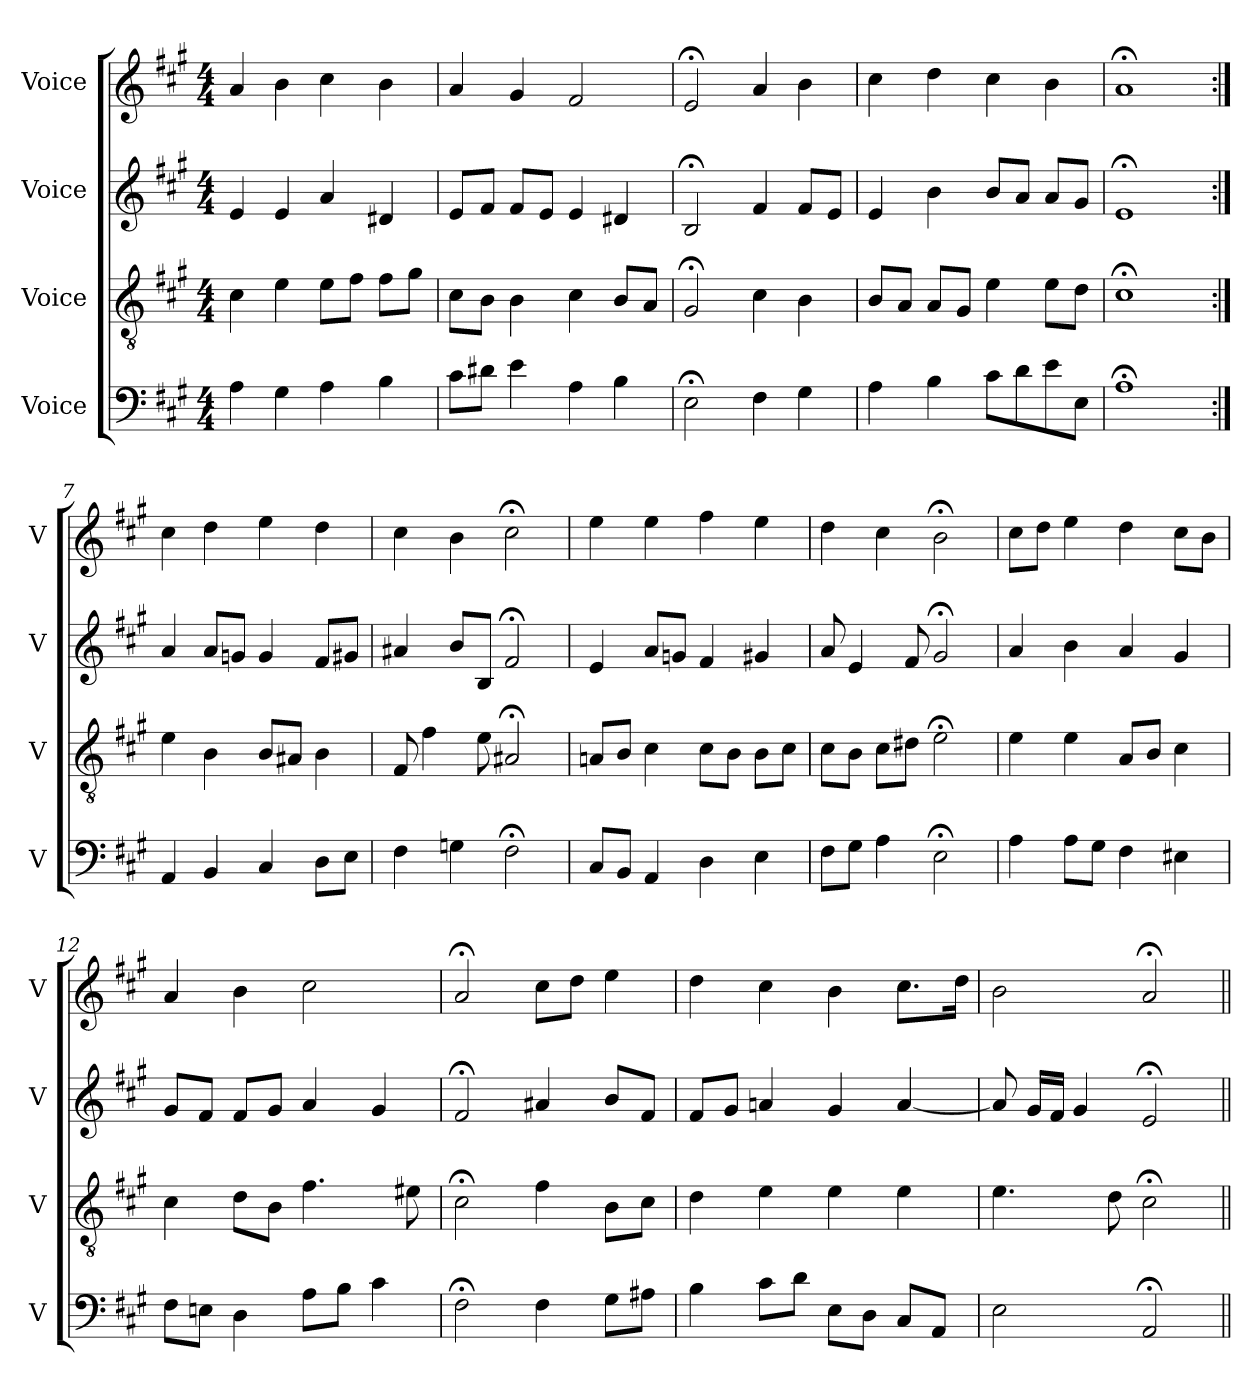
**kern	**kern	**kern	**kern
*part4	*part3	*part2	*part1
*staff4	*staff3	*staff2	*staff1
*I"Voice	*I"Voice	*I"Voice	*I"Voice
*I'V	*I'V	*I'V	*I'V
*clefF4	*clefGv2	*clefG2	*clefG2
*k[f#c#g#]	*k[f#c#g#]	*k[f#c#g#]	*k[f#c#g#]
*M4/4	*M4/4	*M4/4	*M4/4
=	=	=	=
4A	4c#	4e	4a
4G#	4e	4e	4b
4A	8eL	4a	4cc#
.	8f#J	.	.
4B	8f#L	4d#X	4b
.	8g#J	.	.
=3	=3	=3	=3
8c#L	8c#L	8eL	4a
8d#XJ	8BJ	8f#J	.
4e	4B	8f#L	4g#
.	.	8eJ	.
4A	4c#	4e	2f#
4B	8BL	4d#X	.
.	8AJ	.	.
=4	=4	=4	=4
2E;<	2G#;<	2B;<	2e;<
4F#	4c#	4f#	4a
4G#	4B	8f#L	4b
.	.	8eJ	.
=5	=5	=5	=5
4A	8BL	4e	4cc#
.	8AJ	.	.
4B	8AL	4b	4dd
.	8G#J	.	.
8c#L	4e	8bL	4cc#
8d	.	8aJ	.
8e	8eL	8aL	4b
8EJ	8dJ	8g#J	.
=6	=6	=6	=6
1A;<	1c#;<	1e;<	1a;<
=7:|!	=7:|!	=7:|!	=7:|!
4AA	4e	4a	4cc#
4BB	4B	8aL	4dd
.	.	8gnJ	.
4C#	8BL	4g	4ee
.	8A#XJ	.	.
8DL	4B	8f#L	4dd
8EJ	.	8g#XJ	.
=8	=8	=8	=8
4F#	8F#	4a#X	4cc#
.	4f#	.	.
4Gn	.	8bL	4b
.	8e	8BJ	.
2F#;<	2A#X;<	2f#;<	2cc#;<
=9	=9	=9	=9
8C#L	8AnL	4e	4ee
8BBJ	8BJ	.	.
4AA	4c#	8aL	4ee
.	.	8gnJ	.
4D	8c#L	4f#	4ff#
.	8BJ	.	.
4E	8BL	4g#X	4ee
.	8c#J	.	.
=10	=10	=10	=10
8F#L	8c#L	8a	4dd
8G#J	8BJ	4e	.
4A	8c#L	.	4cc#
.	8d#XJ	8f#	.
2E;<	2e;<	2g#;<	2b;<
=11	=11	=11	=11
4A	4e	4a	8cc#L
.	.	.	8ddJ
8AL	4e	4b	4ee
8G#J	.	.	.
4F#	8AL	4a	4dd
.	8BJ	.	.
4E#X	4c#	4g#	8cc#L
.	.	.	8bJ
=12	=12	=12	=12
8F#L	4c#	8g#L	4a
8EnJ	.	8f#J	.
4D	8dL	8f#L	4b
.	8BJ	8g#J	.
8AL	4.f#	4a	2cc#
8BJ	.	.	.
4c#	.	4g#	.
.	8e#X	.	.
=13	=13	=13	=13
2F#;<	2c#;<	2f#;<	2a;<
4F#	4f#	4a#X	8cc#L
.	.	.	8ddJ
8G#L	8BL	8bL	4ee
8A#XJ	8c#J	8f#J	.
=14	=14	=14	=14
4B	4d	8f#L	4dd
.	.	8g#J	.
8c#L	4e	4an	4cc#
8dJ	.	.	.
8EL	4e	4g#	4b
8DJ	.	.	.
8C#L	4e	[4a	8.cc#L
8AAJ	.	.	.
.	.	.	16ddJk
=15	=15	=15	=15
2E	4.e	8a]	2b
.	.	16g#LL	.
.	.	16f#JJ	.
.	.	4g#	.
.	8d	.	.
2AA;<	2c#;<	2e;<	2a;<
=||	=||	=||	=||
*-	*-	*-	*-
